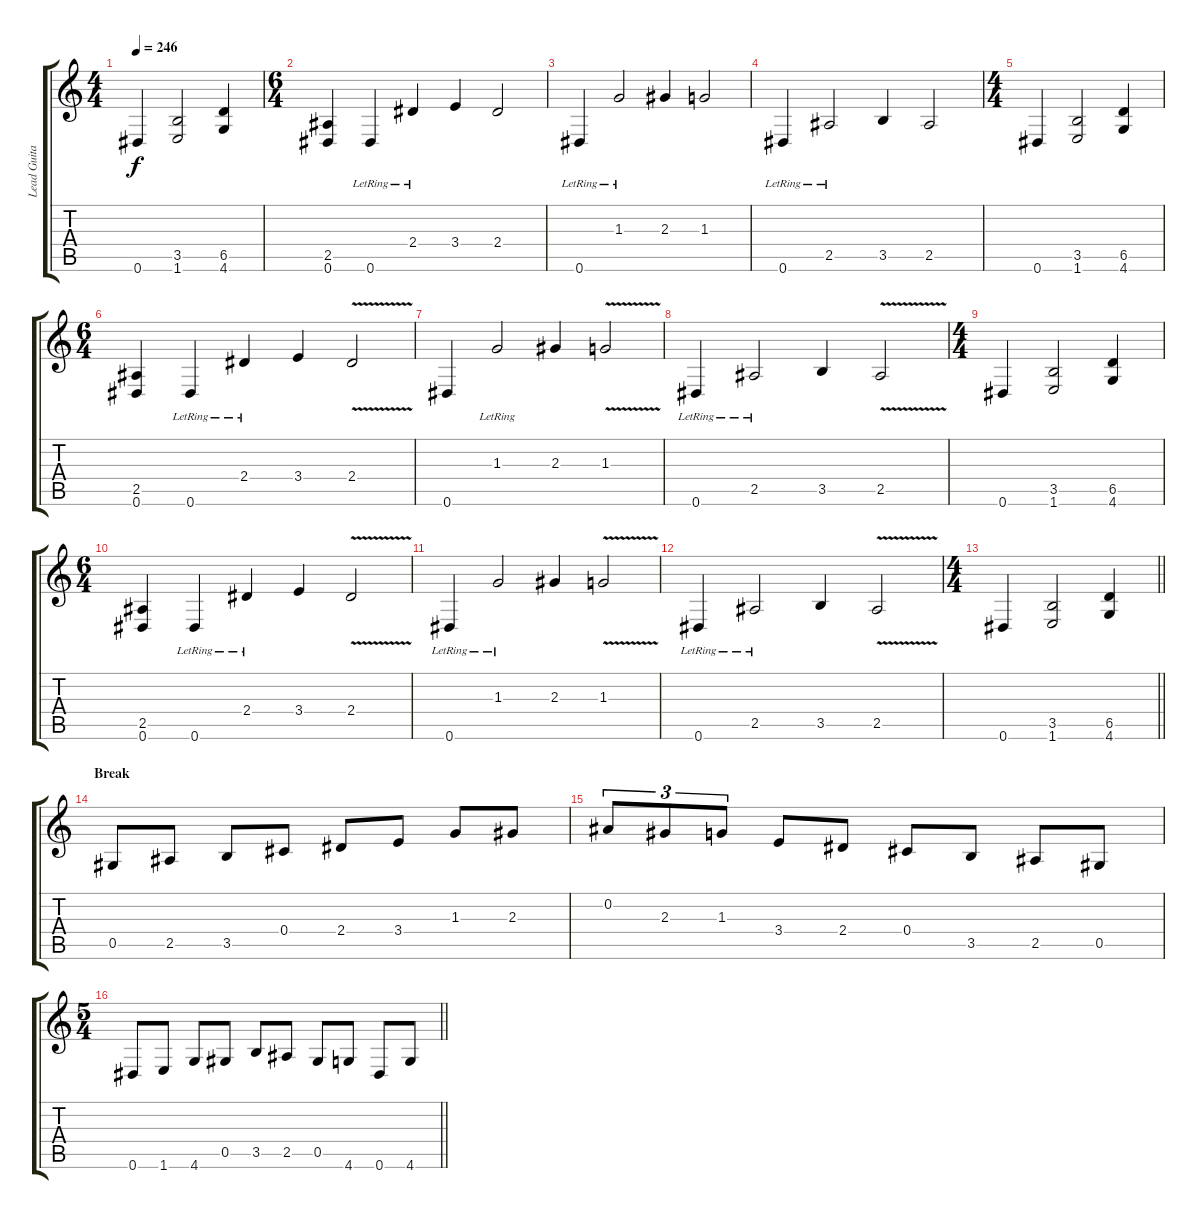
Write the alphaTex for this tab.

\track ("Lead Guitar" "Lead Guita") {instrument distortionguitar}
\staff {score tabs}
\tuning (Eb4 Bb3 Gb3 Db3 Ab2 Eb2) {hide}
\ts (4 4)
\tempo 246
\clef g2
\ks c
0.6.4{dy f} (3.5 1.6).2 (6.5 4.6).4 |
\ts (6 4)
(2.5 0.6).4 0.6{lr}.4 2.4{lr}.4 3.4.4 2.4.2 |
0.6{lr}.4 1.3{lr}.2 2.3.4 1.3.2 |
0.6{lr}.4 2.5{lr}.2 3.5.4 2.5.2 |
\ts (4 4)
0.6.4 (3.5 1.6).2 (6.5 4.6).4 |
\ts (6 4)
(2.5 0.6).4 0.6{lr}.4 2.4{lr}.4 3.4.4 2.4{v}.2 |
0.6.4 1.3{lr}.2 2.3.4 1.3{v}.2 |
0.6{lr}.4 2.5{lr}.2 3.5.4 2.5{v}.2 |
\ts (4 4)
0.6.4 (3.5 1.6).2 (6.5 4.6).4 |
\ts (6 4)
(2.5 0.6).4 0.6{lr}.4 2.4{lr}.4 3.4.4 2.4{v}.2 |
0.6{lr}.4 1.3{lr}.2 2.3.4 1.3{v}.2 |
0.6{lr}.4 2.5{lr}.2 3.5.4 2.5{v}.2 |
\ts (4 4)
\barLineRight lightlight
0.6.4 (3.5 1.6).2 (6.5 4.6).4 |
\section ("" "Break")
0.5.8 2.5.8 3.5.8 0.4.8 2.4.8 3.4.8 1.3.8 2.3.8 |
0.2.8{tu (3 2)} 2.3.8{tu (3 2)} 1.3.8{tu (3 2)} 3.4.8 2.4.8 0.4.8 3.5.8 2.5.8 0.5.8 |
\ts (5 4)
\barLineRight lightlight
0.6.8 1.6.8 4.6.8 0.5.8 3.5.8 2.5.8 0.5.8 4.6.8 0.6.8 4.6.8
